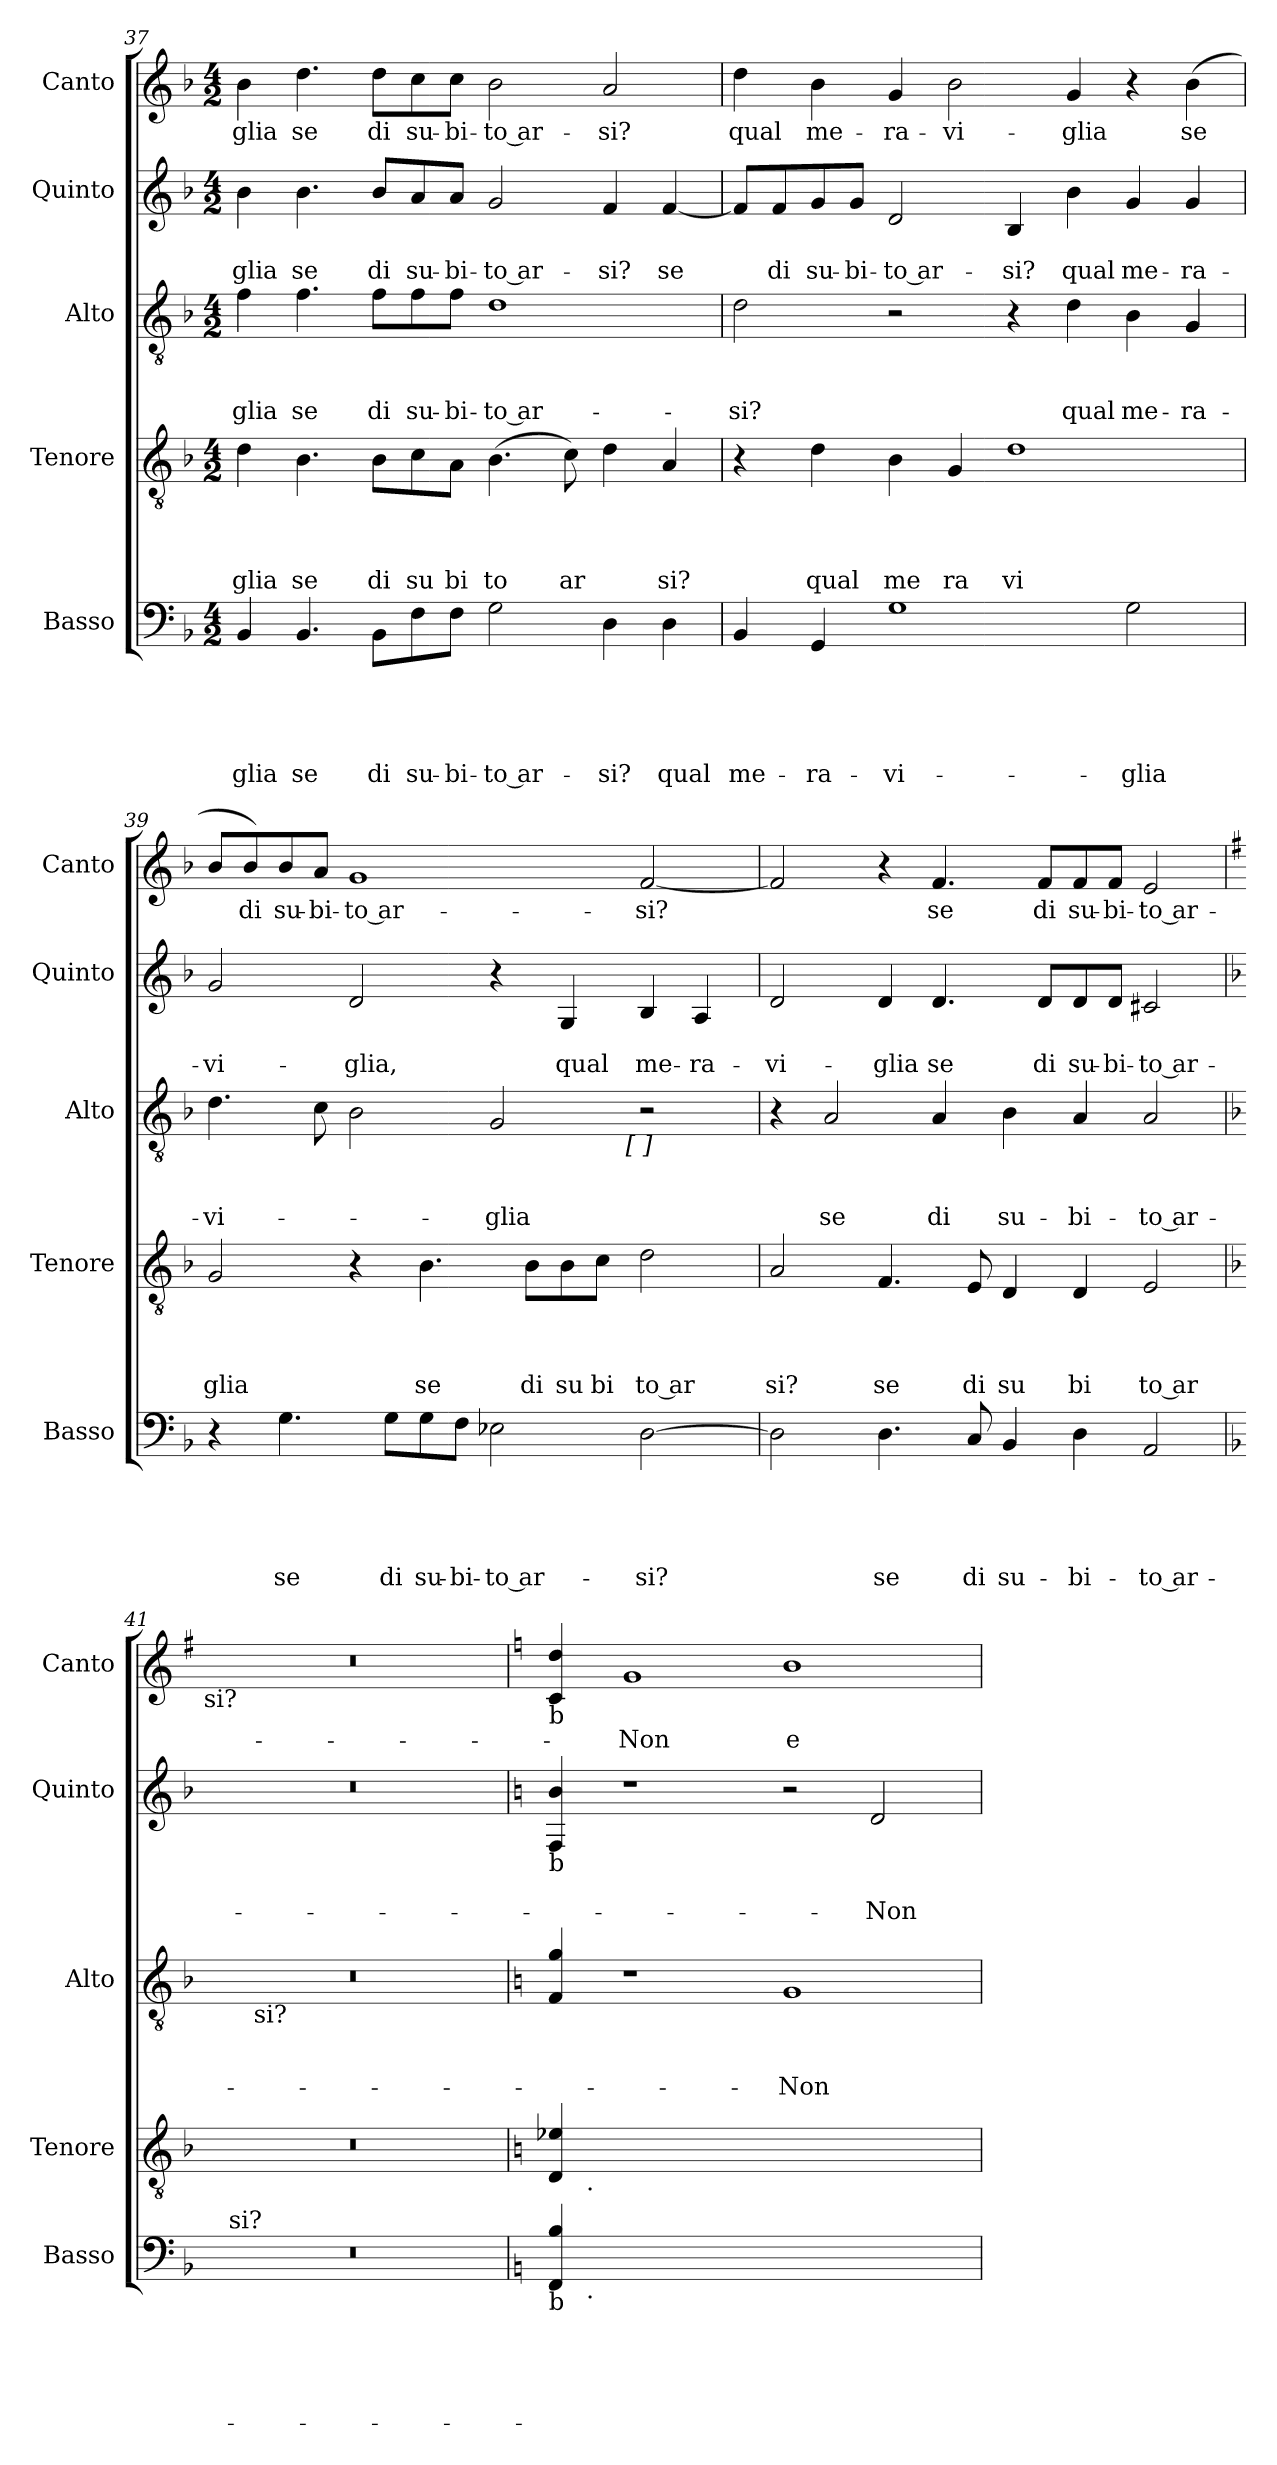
**kern	**text	**text	**text	**text	**text	**kern	**text	**text	**text	**text	**kern	**text	**text	**text	**kern	**text	**text	**kern	**text
*part5	*part5	*part5	*part5	*part5	*part5	*part4	*part4	*part4	*part4	*part4	*part3	*part3	*part3	*part3	*part2	*part2	*part2	*part1	*part1
*staff5	*staff5	*staff5	*staff5	*staff5	*staff5	*staff4	*staff4	*staff4	*staff4	*staff4	*staff3	*staff3	*staff3	*staff3	*staff2	*staff2	*staff2	*staff1	*staff1
*I"Basso	*	*	*	*	*	*I"Tenore	*	*	*	*	*I"Alto	*	*	*	*I"Quinto	*	*	*I"Canto	*
*I'Basso	*	*	*	*	*	*I'Tenore	*	*	*	*	*I'Alto	*	*	*	*I'Quinto	*	*	*I'Canto	*
!!LO:LB:g=z
*clefF4	*	*	*	*	*	*clefGv2	*	*	*	*	*clefGv2	*	*	*	*clefG2	*	*	*clefG2	*
*k[b-]	*	*	*	*	*	*k[b-]	*	*	*	*	*k[b-]	*	*	*	*k[b-]	*	*	*k[b-]	*
*F:	*	*	*	*	*	*F:	*	*	*	*	*F:	*	*	*	*F:	*	*	*F:	*
*M4/2	*	*	*	*	*	*M4/2	*	*	*	*	*M4/2	*	*	*	*M4/2	*	*	*M4/2	*
=37	=37	=37	=37	=37	=37	=37	=37	=37	=37	=37	=37	=37	=37	=37	=37	=37	=37	=37	=37
!	!	!	!	!	!LO:LY:b	!	!	!	!	!LO:LY:b	!	!	!	!LO:LY:b	!	!	!LO:LY:b	!	!LO:LY:b
4BB-/	.	.	.	.	-glia	4d\	.	.	.	glia	4f\	.	.	glia	4b-\	.	glia	4b-\	glia
!	!	!	!	!	!LO:LY:b	!	!	!	!	!LO:LY:b	!	!	!	!LO:LY:b	!	!	!LO:LY:b	!	!LO:LY:b
4.BB-/	.	.	.	.	se	4.B-\	.	.	.	se	4.f\	.	.	se	4.b-\	.	se	4.dd\	se
!	!	!	!	!	!LO:LY:b	!	!	!	!	!LO:LY:b	!	!	!	!LO:LY:b	!	!	!LO:LY:b	!	!LO:LY:b
8BB-\L	.	.	.	.	di	8B-\L	.	.	.	di	8f\L	.	.	di	8b-/L	.	di	8dd\L	di
!	!	!	!	!	!LO:LY:b	!	!	!	!	!LO:LY:b	!	!	!	!LO:LY:b	!	!	!LO:LY:b	!	!LO:LY:b
8F\	.	.	.	.	su-	8c\	.	.	.	su	8f\	.	.	su-	8a/	.	su-	8cc\	su-
!	!	!	!	!	!LO:LY:b	!	!	!	!	!LO:LY:b	!	!	!	!LO:LY:b	!	!	!LO:LY:b	!	!LO:LY:b
8F\J	.	.	.	.	-bi-	8A\J	.	.	.	bi	8f\J	.	.	-bi-	8a/J	.	-bi-	8cc\J	-bi-
!	!	!	!	!	!LO:LY:b:rj	!	!	!	!	!LO:LY:b	!	!	!	!LO:LY:b:rj	!	!	!LO:LY:b:rj	!	!LO:LY:b:rj
2G\	.	.	.	.	-to ar-	(<4.B-\	.	.	.	to	1d	.	.	-to ar-	2g/	.	-to ar-	2b-\	-to ar-
!	!	!	!	!	!	!	!	!	!	!LO:LY:b	!	!	!	!	!	!	!	!	!
.	.	.	.	.	.	8c\)	.	.	.	ar	.	.	.	.	.	.	.	.	.
!	!	!	!	!	!LO:LY:b	!	!	!	!	!	!	!	!	!	!	!	!LO:LY:b	!	!LO:LY:b
4D\	.	.	.	.	-si?	4d\	.	.	.	.	.	.	.	.	4f/	.	-si?	2a/	-si?
!	!	!	!	!	!LO:LY:b	!	!	!	!	!LO:LY:b	!	!	!	!	!	!	!LO:LY:b	!	!
4D\	.	.	.	.	qual	4A/	.	.	.	si?	.	.	.	.	[<4f/	.	se	.	.
=38	=38	=38	=38	=38	=38	=38	=38	=38	=38	=38	=38	=38	=38	=38	=38	=38	=38	=38	=38
!	!	!	!	!	!LO:LY:b	!	!	!	!	!	!	!	!	!LO:LY:b	!	!	!	!	!LO:LY:b
4BB-/	.	.	.	.	me-	4r	.	.	.	.	2d\	.	.	-si?	8f/L]	.	.	4dd\	qual
!	!	!	!	!	!	!	!	!	!	!	!	!	!	!	!	!	!LO:LY:b	!	!
.	.	.	.	.	.	.	.	.	.	.	.	.	.	.	8f/	.	di	.	.
!	!	!	!	!	!LO:LY:b	!	!	!	!	!LO:LY:b	!	!	!	!	!	!	!LO:LY:b	!	!LO:LY:b
4GG/	.	.	.	.	-ra-	4d\	.	.	.	qual	.	.	.	.	8g/	.	su-	4b-\	me-
!	!	!	!	!	!	!	!	!	!	!	!	!	!	!	!	!	!LO:LY:b	!	!
.	.	.	.	.	.	.	.	.	.	.	.	.	.	.	8g/J	.	-bi-	.	.
!	!	!	!	!	!LO:LY:b	!	!	!	!	!LO:LY:b	!	!	!	!	!	!	!LO:LY:b:rj	!	!LO:LY:b
1G	.	.	.	.	-vi-	4B-\	.	.	.	me	2r	.	.	.	2d/	.	-to ar-	4g/	-ra-
!	!	!	!	!	!	!	!	!	!	!LO:LY:b	!	!	!	!	!	!	!	!	!LO:LY:b
.	.	.	.	.	.	4G/	.	.	.	ra	.	.	.	.	.	.	.	2b-\	-vi-
!	!	!	!	!	!	!	!	!	!	!LO:LY:b	!	!	!	!	!	!	!LO:LY:b	!	!
.	.	.	.	.	.	1d	.	.	.	vi	4r	.	.	.	4B-/	.	-si?	.	.
!	!	!	!	!	!	!	!	!	!	!	!	!	!	!LO:LY:b	!	!	!LO:LY:b	!	!LO:LY:b
.	.	.	.	.	.	.	.	.	.	.	4d\	.	.	qual	4b-\	.	qual	4g/	-glia
!	!	!	!	!	!LO:LY:b	!	!	!	!	!	!	!	!	!LO:LY:b	!	!	!LO:LY:b	!	!
2G\	.	.	.	.	-glia	.	.	.	.	.	4B-\	.	.	me-	4g/	.	me-	4r	.
!	!	!	!	!	!	!	!	!	!	!	!	!	!	!LO:LY:b	!	!	!LO:LY:b	!	!LO:LY:b
.	.	.	.	.	.	.	.	.	.	.	4G/	.	.	-ra-	4g/	.	-ra-	(>4b-\	se
=39	=39	=39	=39	=39	=39	=39	=39	=39	=39	=39	=39	=39	=39	=39	=39	=39	=39	=39	=39
!	!	!	!	!	!	!	!	!	!	!LO:LY:b	!	!	!	!LO:LY:b	!	!	!LO:LY:b	!	!
*	*	*	*	*	*	*	*	*	*	*	*^	*	*	*	*	*	*	*	*
4r	.	.	.	.	.	2G/	.	.	.	glia	4.d\	1ryy	.	.	-vi-	2g/	.	-vi-	8b-/L	.
!	!	!	!	!	!	!	!	!	!	!	!	!	!	!	!	!	!	!	!	!LO:LY:b
.	.	.	.	.	.	.	.	.	.	.	.	.	.	.	.	.	.	.	8b-/)	di
!	!	!	!	!	!LO:LY:b	!	!	!	!	!	!	!	!	!	!	!	!	!	!	!LO:LY:b
4.G\	.	.	.	.	se	.	.	.	.	.	.	.	.	.	.	.	.	.	8b-/	su-
!	!	!	!	!	!	!	!	!	!	!	!	!	!	!	!	!	!	!	!	!LO:LY:b
.	.	.	.	.	.	.	.	.	.	.	8c\	.	.	.	.	.	.	.	8a/J	-bi-
!	!	!	!	!	!	!	!	!	!	!	!	!	!	!	!	!	!	!LO:LY:b	!	!LO:LY:b:rj
.	.	.	.	.	.	4r	.	.	.	.	2B-\	.	.	.	.	2d/	.	-glia,	1g	-to ar-
!	!	!	!	!	!LO:LY:b	!	!	!	!	!	!	!	!	!	!	!	!	!	!	!
8G\L	.	.	.	.	di	.	.	.	.	.	.	.	.	.	.	.	.	.	.	.
!	!	!	!	!	!LO:LY:b	!	!	!	!	!LO:LY:b	!	!	!	!	!	!	!	!	!	!
8G\	.	.	.	.	su-	4.B-\	.	.	.	se	.	.	.	.	.	.	.	.	.	.
!	!	!	!	!	!LO:LY:b	!	!	!	!	!	!	!	!	!	!	!	!	!	!	!
8F\J	.	.	.	.	-bi-	.	.	.	.	.	.	.	.	.	.	.	.	.	.	.
!	!	!	!	!	!LO:LY:b:rj	!	!	!	!	!	!	!	!	!	!LO:LY:b	!	!	!	!	!
2E-X\	.	.	.	.	-to ar-	.	.	.	.	.	2G/	4...ryy	.	.	-glia	4r	.	.	.	.
!	!	!	!	!	!	!	!	!	!	!LO:LY:b	!	!	!	!	!	!	!	!	!	!
.	.	.	.	.	.	8B-\L	.	.	.	di	.	.	.	.	.	.	.	.	.	.
!	!	!	!	!	!	!	!	!	!	!LO:LY:b	!	!	!	!	!	!	!	!LO:LY:b	!	!
.	.	.	.	.	.	8B-\	.	.	.	su	.	.	.	.	.	4G/	.	qual	.	.
!	!	!	!	!	!	!	!	!	!	!LO:LY:b	!	!	!	!	!	!	!	!	!	!
.	.	.	.	.	.	8c\J	.	.	.	bi	.	.	.	.	.	.	.	.	.	.
!	!	!	!	!	!	!	!	!	!	!	!	!LO:TX:b:t=[ ]	!	!	!	!	!	!	!	!
.	.	.	.	.	.	.	.	.	.	.	.	2ryy	.	.	.	.	.	.	.	.
!	!	!	!	!	!LO:LY:b	!	!	!	!	!LO:LY:b:rj	!	!	!	!	!	!	!	!LO:LY:b	!	!LO:LY:b
[>2D\	.	.	.	.	-si?	2d\	.	.	.	to ar	2r	.	.	.	.	4B-/	.	me-	[<2f/	-si?
!	!	!	!	!	!	!	!	!	!	!	!	!	!	!	!	!	!	!LO:LY:b	!	!
.	.	.	.	.	.	.	.	.	.	.	.	.	.	.	.	4A/	.	-ra-	.	.
.	.	.	.	.	.	.	.	.	.	.	.	32ryy	.	.	.	.	.	.	.	.
=40	=40	=40	=40	=40	=40	=40	=40	=40	=40	=40	=40	=40	=40	=40	=40	=40	=40	=40	=40	=40
!	!	!	!	!	!	!	!	!	!	!LO:LY:b	!	!	!	!	!	!	!	!LO:LY:b	!	!
*	*	*	*	*	*	*	*	*	*	*	*v	*v	*	*	*	*	*	*	*	*
2D\]	.	.	.	.	.	2A/	.	.	.	si?	4r	.	.	.	2d/	.	-vi-	2f/]	.
!	!	!	!	!	!	!	!	!	!	!	!	!	!	!LO:LY:b	!	!	!	!	!
.	.	.	.	.	.	.	.	.	.	.	2A/	.	.	se	.	.	.	.	.
!	!	!	!	!	!LO:LY:b	!	!	!	!	!LO:LY:b	!	!	!	!	!	!	!LO:LY:b	!	!
4.D\	.	.	.	.	se	4.F/	.	.	.	se	.	.	.	.	4d/	.	-glia	4r	.
!	!	!	!	!	!	!	!	!	!	!	!	!	!	!LO:LY:b	!	!	!LO:LY:b	!	!LO:LY:b
.	.	.	.	.	.	.	.	.	.	.	4A/	.	.	di	4.d/	.	se	4.f/	se
!	!	!	!	!	!LO:LY:b	!	!	!	!	!LO:LY:b	!	!	!	!	!	!	!	!	!
8C/	.	.	.	.	di	8E/	.	.	.	di	.	.	.	.	.	.	.	.	.
!	!	!	!	!	!LO:LY:b	!	!	!	!	!LO:LY:b	!	!	!	!LO:LY:b	!	!	!	!	!
4BB-/	.	.	.	.	su-	4D/	.	.	.	su	4B-\	.	.	su-	.	.	.	.	.
!	!	!	!	!	!	!	!	!	!	!	!	!	!	!	!	!	!LO:LY:b	!	!LO:LY:b
.	.	.	.	.	.	.	.	.	.	.	.	.	.	.	8d/L	.	di	8f/L	di
!	!	!	!	!	!LO:LY:b	!	!	!	!	!LO:LY:b	!	!	!	!LO:LY:b	!	!	!LO:LY:b	!	!LO:LY:b
4D\	.	.	.	.	-bi-	4D/	.	.	.	bi	4A/	.	.	-bi-	8d/	.	su-	8f/	su-
!	!	!	!	!	!	!	!	!	!	!	!	!	!	!	!	!	!LO:LY:b	!	!LO:LY:b
.	.	.	.	.	.	.	.	.	.	.	.	.	.	.	8d/J	.	-bi-	8f/J	-bi-
!	!	!	!	!	!LO:LY:b:rj	!	!	!	!	!LO:LY:b:rj	!	!	!	!LO:LY:b:rj	!	!	!LO:LY:b:rj	!	!LO:LY:b:rj
2AA/	.	.	.	.	-to ar-	2E/	.	.	.	to ar	2A/	.	.	-to ar-	(2c#X/	.	-to ar-	2e/	-to ar-
=41	=41	=41	=41	=41	=41	=41	=41	=41	=41	=41	=41	=41	=41	=41	=41	=41	=41	=41	=41
*	*	*	*	*	*	*	*	*	*	*	*	*	*	*	*	*	*	*k[f#]	*
*	*	*	*	*	*	*	*	*	*	*	*	*	*	*	*	*	*	*G:	*
!	!	!	!	!	!	!	!	!	!	!	!	!	!	!	!	!	!	!LO:TX:b:t=si?	!
!	!	!	!	!	!	!	!	!	!	!	!LO:TX:a:t=si?	!	!	!	!	!	!	!	!
*^	*	*	*	*	*	*	*	*	*	*	*^	*	*	*	*	*	*	*	*
0r	16ryy	.	.	.	.	.	0r	.	.	.	.	0r	8ryy	.	.	.	0r	.	.	0r	.
!	!LO:TX:a:t=si?	!	!	!	!	!	!	!	!	!	!	!	!	!	!	!	!	!	!	!	!
.	1ryy	.	.	.	.	.	.	.	.	.	.	.	.	.	.	.	.	.	.	.	.
!	!	!	!	!	!	!	!	!	!	!	!	!	!LO:TX:b:t=si?	!	!	!	!	!	!	!	!
.	.	.	.	.	.	.	.	.	.	.	.	.	1...ryy	.	.	.	.	.	.	.	.
.	2...ryy	.	.	.	.	.	.	.	.	.	.	.	.	.	.	.	.	.	.	.	.
*	*	*	*	*	*	*	*	*	*	*	*	*v	*v	*	*	*	*	*	*	*	*
!!LO:PB:g=z
=42!	=42!	=42!	=42!	=42!	=42!	=42!	=42!	=42!	=42!	=42!	=42!	=42!	=42!	=42!	=42!	=42!	=42!	=42!	=42!	=42!
*k[]	*	*	*	*	*	*	*k[]	*	*	*	*	*k[]	*	*	*	*k[]	*	*	*k[]	*
*C:	*	*	*	*	*	*	*C:	*	*	*	*	*C:	*	*	*	*C:	*	*	*C:	*
*	*	*	*	*	*	*	*	*	*	*	*	*^	*	*	*	*	*	*	*	*
!	!	!	!	!	!	!	!	!	!	!	!	!	!	!	!	!	!	!	!	!LO:TX:b:t=b	!
!	!	!	!	!	!	!	!	!	!	!	!	!	!	!	!	!	!LO:TX:b:t=b	!	!	!	!
!	!	!	!	!	!	!	!	!	!	!	!	!LO:TX:b:t=b	!	!	!	!	!	!	!	!	!
!	!	!	!	!	!	!	!LO:TX:b:t=b	!	!	!	!	!	!	!	!	!	!	!	!	!	!
!LO:TX:b:t=b	!	!	!	!	!	!	!	!	!	!	!	!	!	!	!	!	!	!	!	!	!
*	*	*	*	*	*	*	*^	*	*	*	*	*v	*v	*	*	*	*	*	*	*	*
4FF/ 4B/	8ryy	.	.	.	.	.	4D/ 4e-X/	8ryy	.	.	.	.	4F/ 4g/	.	.	.	4F/ 4b/	.	.	4c/ 4dd/	.
!	!	!	!	!	!	!	!	!LO:TX:b:t=.	!	!	!	!	!	!	!	!	!	!	!	!	!
!	!LO:TX:b:t=.	!	!	!	!	!	!	!	!	!	!	!	!	!	!	!	!	!	!	!	!
.	1ryy	.	.	.	.	.	.	1ryy	.	.	.	.	.	.	.	.	.	.	.	.	.
!	!	!	!	!	!	!	!	!	!	!	!	!	!	!	!	!	!	!	!	!	!LO:LY:b
0ryy	.	.	.	.	.	.	0ryy	.	.	.	.	.	1r	.	.	.	1r	.	.	1g	-Non
.	1ryy	.	.	.	.	.	.	1ryy	.	.	.	.	.	.	.	.	.	.	.	.	.
!	!	!	!	!	!	!	!	!	!	!	!	!	!	!	!	!LO:LY:b	!	!	!	!	!LO:LY:b:rj
.	.	.	.	.	.	.	.	.	.	.	.	.	1G	.	.	-Non	2r	.	.	1b	e-
!	!	!	!	!	!	!	!	!	!	!	!	!	!	!	!	!	!	!	!LO:LY:b	!	!
.	.	.	.	.	.	.	.	.	.	.	.	.	.	.	.	.	2d/	.	-Non	.	.
.	8ryy	.	.	.	.	.	.	8ryy	.	.	.	.	.	.	.	.	.	.	.	.	.
*v	*v	*	*	*	*	*	*	*	*	*	*	*	*	*	*	*	*	*	*	*	*
*	*	*	*	*	*	*v	*v	*	*	*	*	*	*	*	*	*	*	*	*	*
=	=	=	=	=	=	=	=	=	=	=	=	=	=	=	=	=	=	=	=
*-	*-	*-	*-	*-	*-	*-	*-	*-	*-	*-	*-	*-	*-	*-	*-	*-	*-	*-	*-
